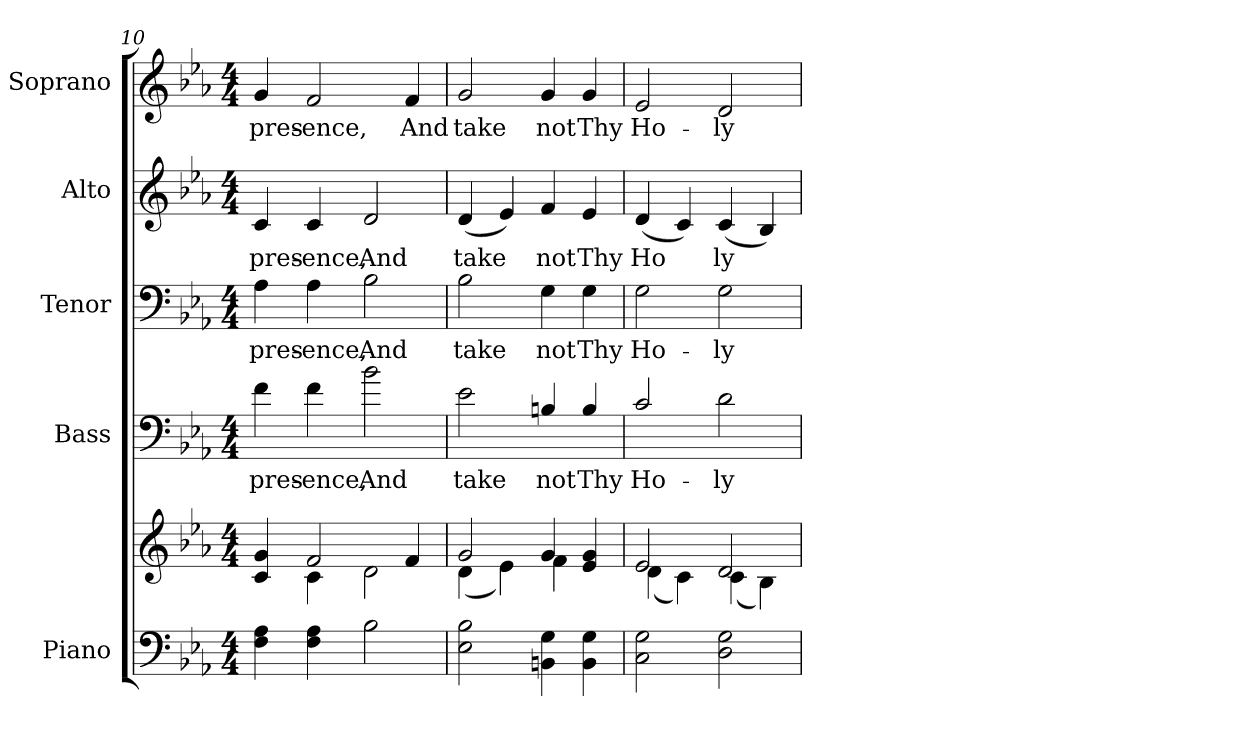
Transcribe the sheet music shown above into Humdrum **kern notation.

**kern	**kern	**kern	**text	**kern	**text	**kern	**text	**kern	**text
*part5	*part5	*part4	*part4	*part3	*part3	*part2	*part2	*part1	*part1
*staff6	*staff5	*staff4	*staff4	*staff3	*staff3	*staff2	*staff2	*staff1	*staff1
*I"Piano	*	*I"Bass	*	*I"Tenor	*	*I"Alto	*	*I"Soprano	*
*I'Pno.	*	*I'B.	*	*I'T.	*	*I'A.	*	*I'S.	*
*clefF4	*clefG2	*clefF4	*	*clefF4	*	*clefG2	*	*clefG2	*
*	*	*ITrd7c12	*	*	*	*	*	*	*
*k[b-e-a-]	*k[b-e-a-]	*k[b-e-a-]	*	*k[b-e-a-]	*	*k[b-e-a-]	*	*k[b-e-a-]	*
*E-:	*E-:	*E-:	*	*E-:	*	*E-:	*	*E-:	*
*M4/4	*M4/4	*M4/4	*	*M4/4	*	*M4/4	*	*M4/4	*
=10	=10	=10	=10	=10	=10	=10	=10	=10	=10
*	*^	*	*	*	*	*	*	*	*
!	!	!	!	!LO:LY:b:color=#000000	!	!	!	!	!	!
!	!	!	!	!	!	!LO:LY:b:color=#000000	!	!	!	!
!	!	!	!	!	!	!	!	!LO:LY:b:color=#000000	!	!
!	!	!	!	!	!	!	!	!	!	!LO:LY:b:color=#000000
4Fi\ 4A-i	4ci/ 4gi	4ryy	4Fi\	pres-	4A-i\	pres-	4ci/	pres-	4gi/	pres-
!	!	!	!	!LO:LY:b:color=#000000	!	!	!	!	!	!
!	!	!	!	!	!	!LO:LY:b:color=#000000	!	!	!	!
!	!	!	!	!	!	!	!	!LO:LY:b:color=#000000	!	!
!	!	!	!	!	!	!	!	!	!	!LO:LY:b:color=#000000
4Fi\ 4A-i	2fi/	4ci\	4Fi\	-ence,	4A-i\	-ence,	4ci/	-ence,	2fi/	-ence,
!	!	!	!	!LO:LY:b:color=#000000	!	!	!	!	!	!
!	!	!	!	!	!	!LO:LY:b:color=#000000	!	!	!	!
!	!	!	!	!	!	!	!	!LO:LY:b:color=#000000	!	!
2B-i\	.	2di\	2B-i\	And	2B-i\	And	2di/	And	.	.
!	!	!	!	!	!	!	!	!	!	!LO:LY:b:color=#000000
.	4fi/	.	.	.	.	.	.	.	4fi/	And
!!LO:PB:g=z
=11	=11	=11	=11	=11	=11	=11	=11	=11	=11	=11
!	!	!	!	!LO:LY:b:color=#000000	!	!	!	!	!	!
!	!	!	!	!	!	!LO:LY:b:color=#000000	!	!	!	!
!	!	!	!	!	!	!	!	!LO:LY:b:color=#000000	!	!
!	!	!	!	!	!	!	!	!	!	!LO:LY:b:color=#000000
2E-i\ 2B-i	2gi/	(4di\	2E-i\	take	2B-i\	take	(4di/	take	2gi/	take
.	.	4e-i\)	.	.	.	.	4e-i/)	.	.	.
!	!	!	!	!LO:LY:b:color=#000000	!	!	!	!	!	!
!	!	!	!	!	!	!LO:LY:b:color=#000000	!	!	!	!
!	!	!	!	!	!	!	!	!LO:LY:b:color=#000000	!	!
!	!	!	!	!	!	!	!	!	!	!LO:LY:b:color=#000000
4BBni\ 4Gi	4gi/	4fi\	4BBni/	not	4Gi\	not	4fi/	not	4gi/	not
!	!	!	!	!LO:LY:b:color=#000000	!	!	!	!	!	!
!	!	!	!	!	!	!LO:LY:b:color=#000000	!	!	!	!
!	!	!	!	!	!	!	!	!LO:LY:b:color=#000000	!	!
!	!	!	!	!	!	!	!	!	!	!LO:LY:b:color=#000000
4BBi\ 4Gi	4e-i/ 4gi	4ryy	4BBi/	Thy	4Gi\	Thy	4e-i/	Thy	4gi/	Thy
=12	=12	=12	=12	=12	=12	=12	=12	=12	=12	=12
!	!	!	!	!LO:LY:b:color=#000000	!	!	!	!	!	!
!	!	!	!	!	!	!LO:LY:b:color=#000000	!	!	!	!
!	!	!	!	!	!	!	!	!LO:LY:b:color=#000000	!	!
!	!	!	!	!	!	!	!	!	!	!LO:LY:b:color=#000000
2Ci\ 2Gi	2e-i/	(4di\	2Ci/	Ho-	2Gi\	Ho-	(4di/	Ho	2e-i/	Ho-
.	.	4ci\)	.	.	.	.	4ci/)	.	.	.
!	!	!	!	!LO:LY:b:color=#000000	!	!	!	!	!	!
!	!	!	!	!	!	!LO:LY:b:color=#000000	!	!	!	!
!	!	!	!	!	!	!	!	!LO:LY:b:color=#000000	!	!
!	!	!	!	!	!	!	!	!	!	!LO:LY:b:color=#000000
2Di\ 2Gi	2di/	(4ci\	2Di\	-ly	2Gi\	-ly	(4ci/	ly	2di/	-ly
.	.	4B-i\)	.	.	.	.	4B-i/)	.	.	.
*	*v	*v	*	*	*	*	*	*	*	*
=	=	=	=	=	=	=	=	=	=
*-	*-	*-	*-	*-	*-	*-	*-	*-	*-
